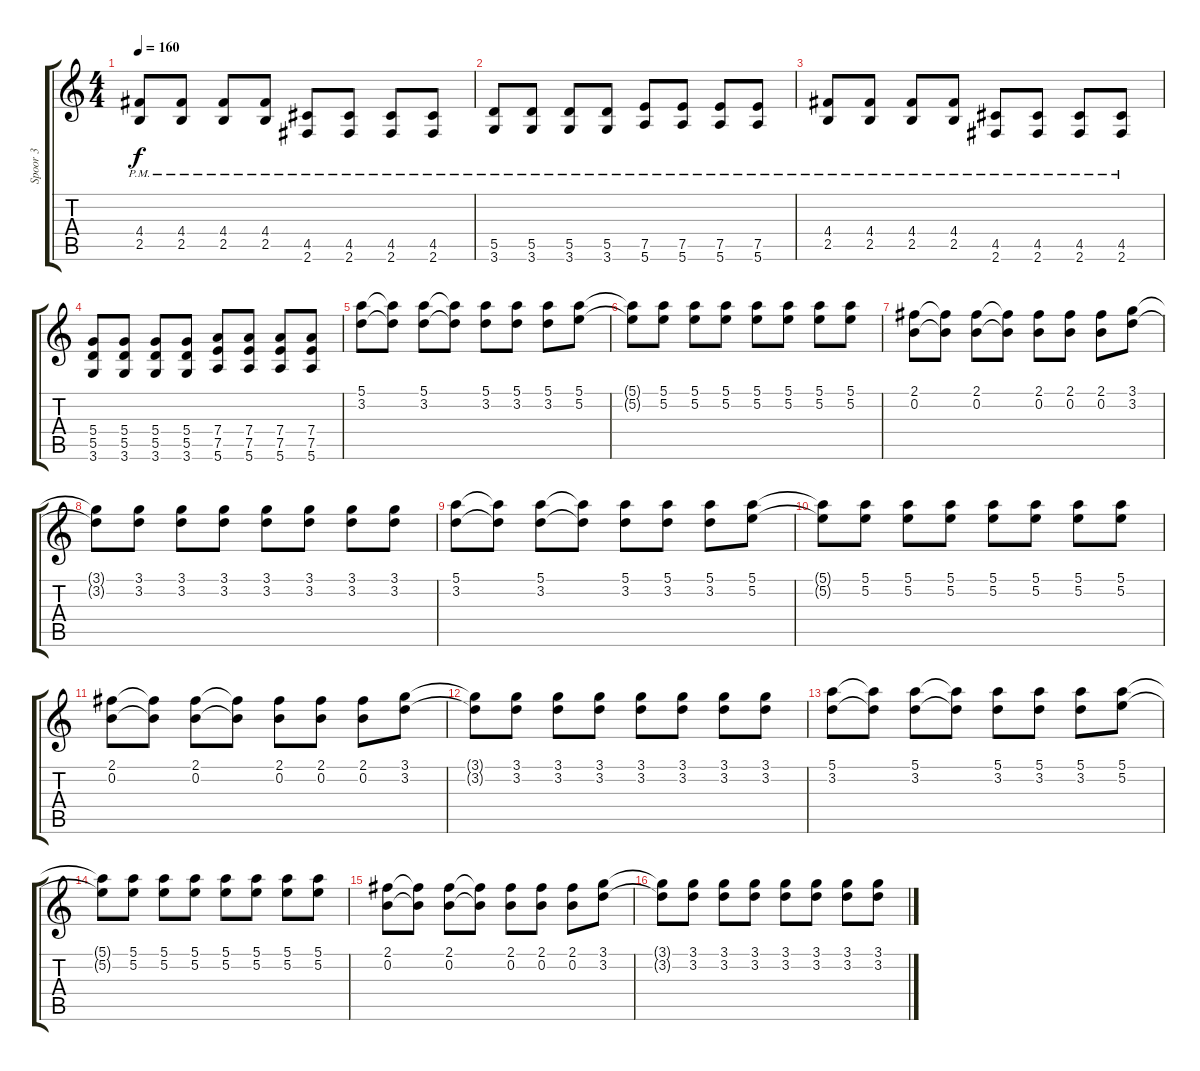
\track ("Spoor 3" "Spoor 3") {instrument distortionguitar}
\staff {score tabs}
\tuning (E4 B3 G3 D3 A2 E2) {hide}
\ts (4 4)
\tempo 160
\clef g2
\ks c
(4.4{pm} 2.5{pm}).8{dy f} (4.4{pm} 2.5{pm}).8 (4.4{pm} 2.5{pm}).8 (4.4{pm} 2.5{pm}).8 (4.5{pm} 2.6{pm}).8 (4.5{pm} 2.6{pm}).8 (4.5{pm} 2.6{pm}).8 (4.5{pm} 2.6{pm}).8 |
(5.5{pm} 3.6{pm}).8 (5.5{pm} 3.6{pm}).8 (5.5{pm} 3.6{pm}).8 (5.5{pm} 3.6{pm}).8 (7.5{pm} 5.6{pm}).8 (7.5{pm} 5.6{pm}).8 (7.5{pm} 5.6{pm}).8 (7.5{pm} 5.6{pm}).8 |
(4.4{pm} 2.5{pm}).8 (4.4{pm} 2.5{pm}).8 (4.4{pm} 2.5{pm}).8 (4.4{pm} 2.5{pm}).8 (4.5{pm} 2.6{pm}).8 (4.5{pm} 2.6{pm}).8 (4.5{pm} 2.6{pm}).8 (4.5{pm} 2.6{pm}).8 |
(5.4 5.5 3.6).8 (5.4 5.5 3.6).8 (5.4 5.5 3.6).8 (5.4 5.5 3.6).8 (7.4 7.5 5.6).8 (7.4 7.5 5.6).8 (7.4 7.5 5.6).8 (7.4 7.5 5.6).8 |
(5.1 3.2).8 (5.1{t} 3.2{t}).8 (5.1 3.2).8 (5.1{t} 3.2{t}).8 (5.1 3.2).8 (5.1 3.2).8 (5.1 3.2).8 (5.1 5.2).8 |
(5.1{t} 5.2{t}).8 (5.1 5.2).8 (5.1 5.2).8 (5.1 5.2).8 (5.1 5.2).8 (5.1 5.2).8 (5.1 5.2).8 (5.1 5.2).8 |
(2.1 0.2).8 (2.1{t} 0.2{t}).8 (2.1 0.2).8 (2.1{t} 0.2{t}).8 (2.1 0.2).8 (2.1 0.2).8 (2.1 0.2).8 (3.1 3.2).8 |
(3.1{t} 3.2{t}).8 (3.1 3.2).8 (3.1 3.2).8 (3.1 3.2).8 (3.1 3.2).8 (3.1 3.2).8 (3.1 3.2).8 (3.1 3.2).8 |
(5.1 3.2).8 (5.1{t} 3.2{t}).8 (5.1 3.2).8 (5.1{t} 3.2{t}).8 (5.1 3.2).8 (5.1 3.2).8 (5.1 3.2).8 (5.1 5.2).8 |
(5.1{t} 5.2{t}).8 (5.1 5.2).8 (5.1 5.2).8 (5.1 5.2).8 (5.1 5.2).8 (5.1 5.2).8 (5.1 5.2).8 (5.1 5.2).8 |
(2.1 0.2).8 (2.1{t} 0.2{t}).8 (2.1 0.2).8 (2.1{t} 0.2{t}).8 (2.1 0.2).8 (2.1 0.2).8 (2.1 0.2).8 (3.1 3.2).8 |
(3.1{t} 3.2{t}).8 (3.1 3.2).8 (3.1 3.2).8 (3.1 3.2).8 (3.1 3.2).8 (3.1 3.2).8 (3.1 3.2).8 (3.1 3.2).8 |
(5.1 3.2).8 (5.1{t} 3.2{t}).8 (5.1 3.2).8 (5.1{t} 3.2{t}).8 (5.1 3.2).8 (5.1 3.2).8 (5.1 3.2).8 (5.1 5.2).8 |
(5.1{t} 5.2{t}).8 (5.1 5.2).8 (5.1 5.2).8 (5.1 5.2).8 (5.1 5.2).8 (5.1 5.2).8 (5.1 5.2).8 (5.1 5.2).8 |
(2.1 0.2).8 (2.1{t} 0.2{t}).8 (2.1 0.2).8 (2.1{t} 0.2{t}).8 (2.1 0.2).8 (2.1 0.2).8 (2.1 0.2).8 (3.1 3.2).8 |
(3.1{t} 3.2{t}).8 (3.1 3.2).8 (3.1 3.2).8 (3.1 3.2).8 (3.1 3.2).8 (3.1 3.2).8 (3.1 3.2).8 (3.1 3.2).8
